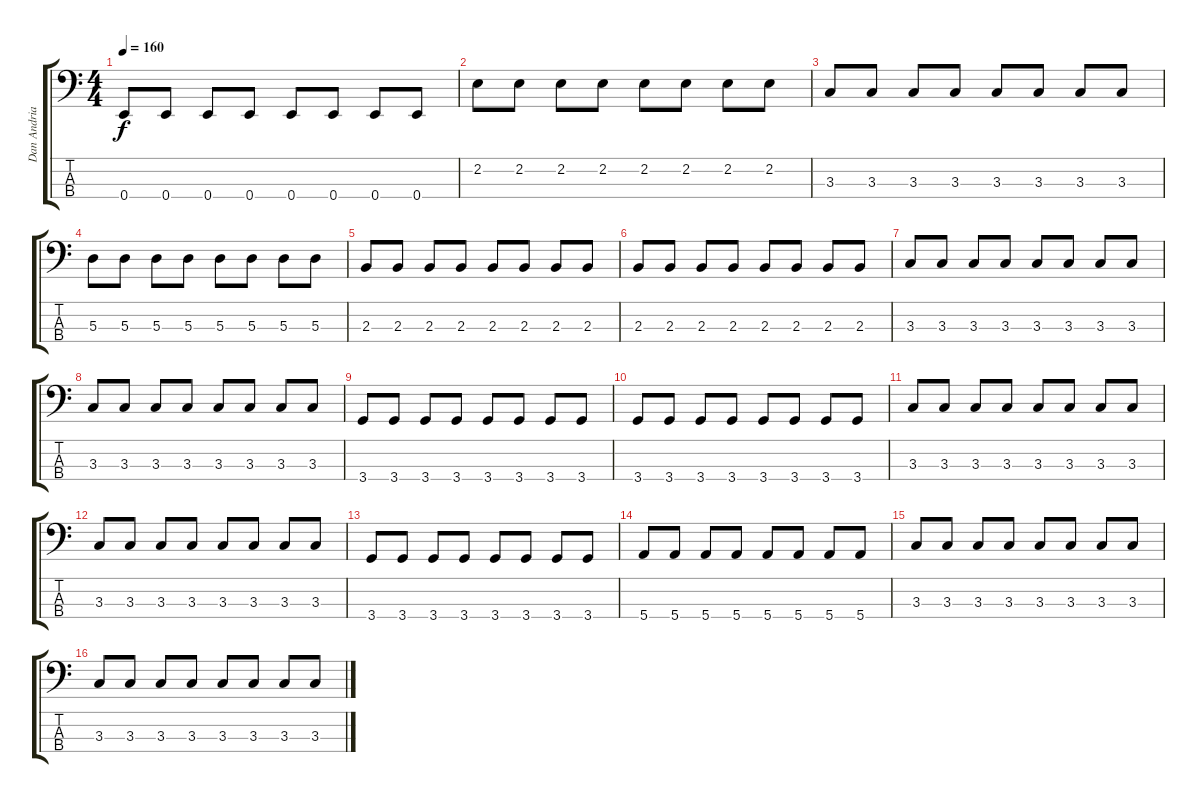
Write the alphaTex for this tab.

\track ("Dan Andriano" "Dan Andria") {instrument electricbassfinger}
\staff {score tabs}
\tuning (G2 D2 A1 E1) {hide}
\ts (4 4)
\tempo 160
\clef f4
\ks c
0.4.8{dy f} 0.4.8 0.4.8 0.4.8 0.4.8 0.4.8 0.4.8 0.4.8 |
2.2.8 2.2.8 2.2.8 2.2.8 2.2.8 2.2.8 2.2.8 2.2.8 |
3.3.8 3.3.8 3.3.8 3.3.8 3.3.8 3.3.8 3.3.8 3.3.8 |
5.3.8 5.3.8 5.3.8 5.3.8 5.3.8 5.3.8 5.3.8 5.3.8 |
2.3.8 2.3.8 2.3.8 2.3.8 2.3.8 2.3.8 2.3.8 2.3.8 |
2.3.8 2.3.8 2.3.8 2.3.8 2.3.8 2.3.8 2.3.8 2.3.8 |
3.3.8 3.3.8 3.3.8 3.3.8 3.3.8 3.3.8 3.3.8 3.3.8 |
3.3.8 3.3.8 3.3.8 3.3.8 3.3.8 3.3.8 3.3.8 3.3.8 |
3.4.8 3.4.8 3.4.8 3.4.8 3.4.8 3.4.8 3.4.8 3.4.8 |
3.4.8 3.4.8 3.4.8 3.4.8 3.4.8 3.4.8 3.4.8 3.4.8 |
3.3.8 3.3.8 3.3.8 3.3.8 3.3.8 3.3.8 3.3.8 3.3.8 |
3.3.8 3.3.8 3.3.8 3.3.8 3.3.8 3.3.8 3.3.8 3.3.8 |
3.4.8 3.4.8 3.4.8 3.4.8 3.4.8 3.4.8 3.4.8 3.4.8 |
5.4.8 5.4.8 5.4.8 5.4.8 5.4.8 5.4.8 5.4.8 5.4.8 |
3.3.8 3.3.8 3.3.8 3.3.8 3.3.8 3.3.8 3.3.8 3.3.8 |
3.3.8 3.3.8 3.3.8 3.3.8 3.3.8 3.3.8 3.3.8 3.3.8
